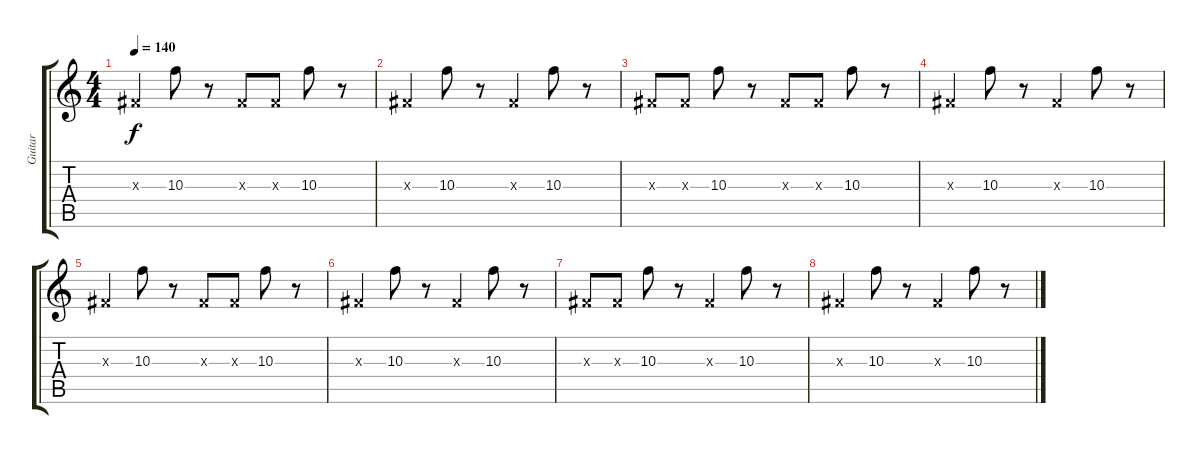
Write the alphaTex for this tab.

\track ("Guitar" "Guitar") {instrument electricguitarclean}
\staff {score tabs}
\tuning (E4 B3 G3 D3 A2 E2) {hide}
\ts (4 4)
\tempo 140
\clef g2
\ks c
-1.3{x}.4{dy f instrument electricguitarclean} 10.3.8 r.8 -1.3{x}.8 -1.3{x}.8 10.3.8 r.8 |
-1.3{x}.4 10.3.8 r.8 -1.3{x}.4 10.3.8 r.8 |
-1.3{x}.8 -1.3{x}.8 10.3.8 r.8 -1.3{x}.8 -1.3{x}.8 10.3.8 r.8 |
-1.3{x}.4 10.3.8 r.8 -1.3{x}.4 10.3.8 r.8 |
-1.3{x}.4 10.3.8 r.8 -1.3{x}.8 -1.3{x}.8 10.3.8 r.8 |
-1.3{x}.4 10.3.8 r.8 -1.3{x}.4 10.3.8 r.8 |
-1.3{x}.8 -1.3{x}.8 10.3.8 r.8 -1.3{x}.4 10.3.8 r.8 |
-1.3{x}.4 10.3.8 r.8 -1.3{x}.4 10.3.8 r.8
